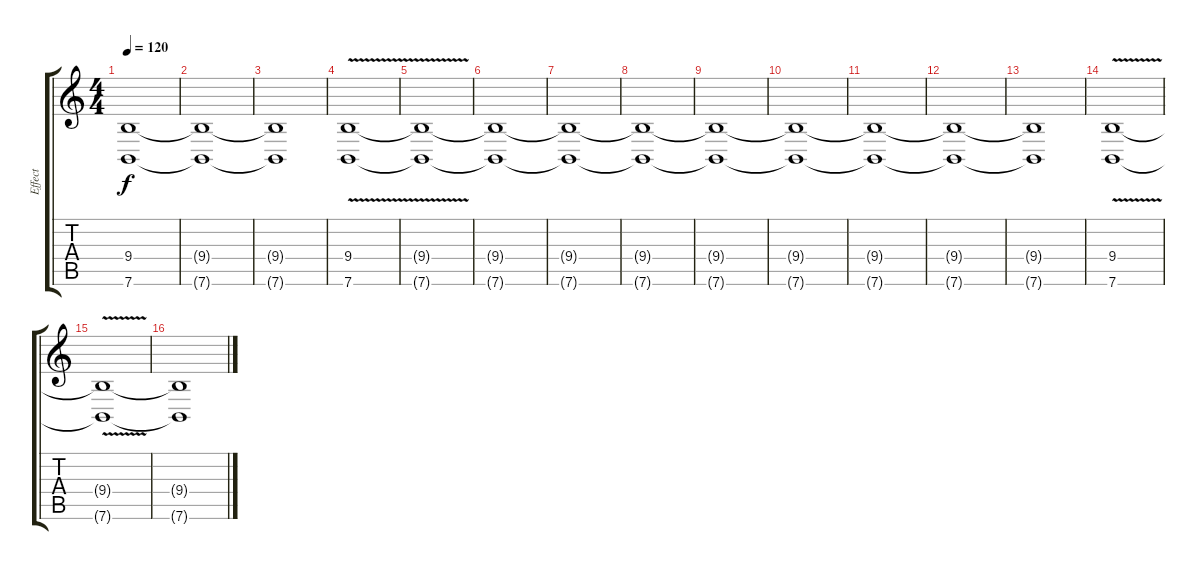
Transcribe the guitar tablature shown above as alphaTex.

\track ("Effect" "Effect") {instrument pad2warm}
\staff {score tabs}
\tuning (E4 B3 G3 D3 A2 E2) {hide}
\ts (4 4)
\tempo 120
\clef g2
\ks c
(9.4{t} 7.6{t}).1{dy f} |
(9.4{t} 7.6{t}).1 |
(9.4{t} 7.6{t}).1 |
(9.4{v} 7.6).1 |
(9.4{t} 7.6{t}).1 |
(9.4{t} 7.6{t}).1 |
(9.4{t} 7.6{t}).1 |
(9.4{t} 7.6{t}).1 |
(9.4{t} 7.6{t}).1 |
(9.4{t} 7.6{t}).1 |
(9.4{t} 7.6{t}).1 |
(9.4{t} 7.6{t}).1 |
(9.4{t} 7.6{t}).1 |
(9.4{v} 7.6).1 |
(9.4{t} 7.6{t}).1 |
(9.4{t} 7.6{t}).1
